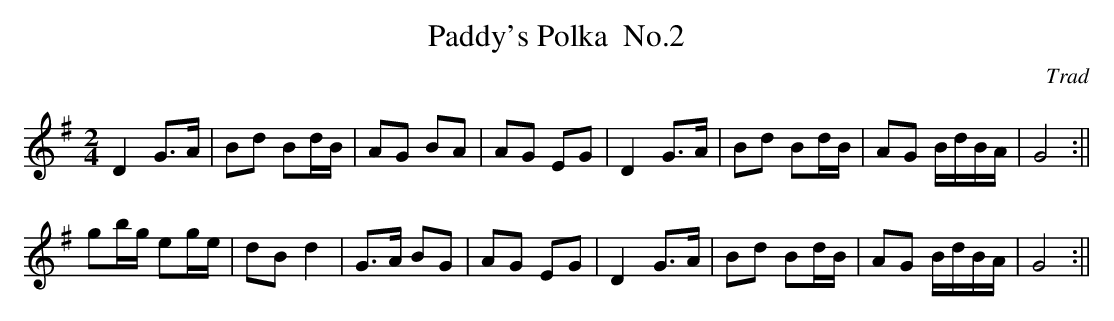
X:1
T:Paddy's Polka  No.2
M:2/4
L:1/16
C:Trad
K:G
D4 G3A|B2d2 B2dB|A2G2 B2A2|A2G2 E2G2|
D4 G3A|B2d2 B2dB|A2G2 BdBA|G8:||!
g2bg e2ge|d2B2 d4|G3A B2G2|A2G2 E2G2|
D4 G3A|B2d2 B2dB|A2G2 BdBA|G8:||
